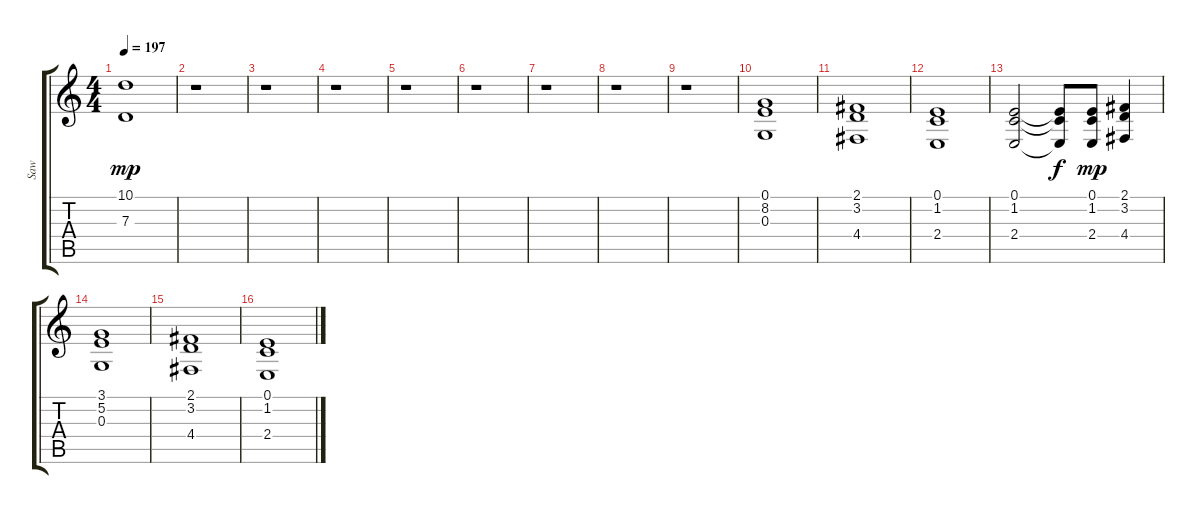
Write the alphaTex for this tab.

\track ("Saw" "Saw") {instrument stringensemble1}
\staff {score tabs}
\tuning (E4 B3 G3 D3 A2 E2) {hide}
\ts (4 4)
\tempo 197
\clef g2
\ks c
(10.1 7.3).1{dy mp} |
r.1 |
r.1 |
r.1 |
r.1 |
r.1 |
r.1 |
r.1 |
r.1 |
(0.1 8.2 0.3).1 |
(2.1 3.2 4.4).1 |
(0.1 1.2 2.4).1 |
(0.1 1.2 2.4).2 (0.1{t} 1.2{t} 2.4{t}).8{dy f} (0.1 1.2 2.4).8{dy mp} (2.1 3.2 4.4).4 |
(3.1 5.2 0.3).1 |
(2.1 3.2 4.4).1 |
(0.1 1.2 2.4).1
